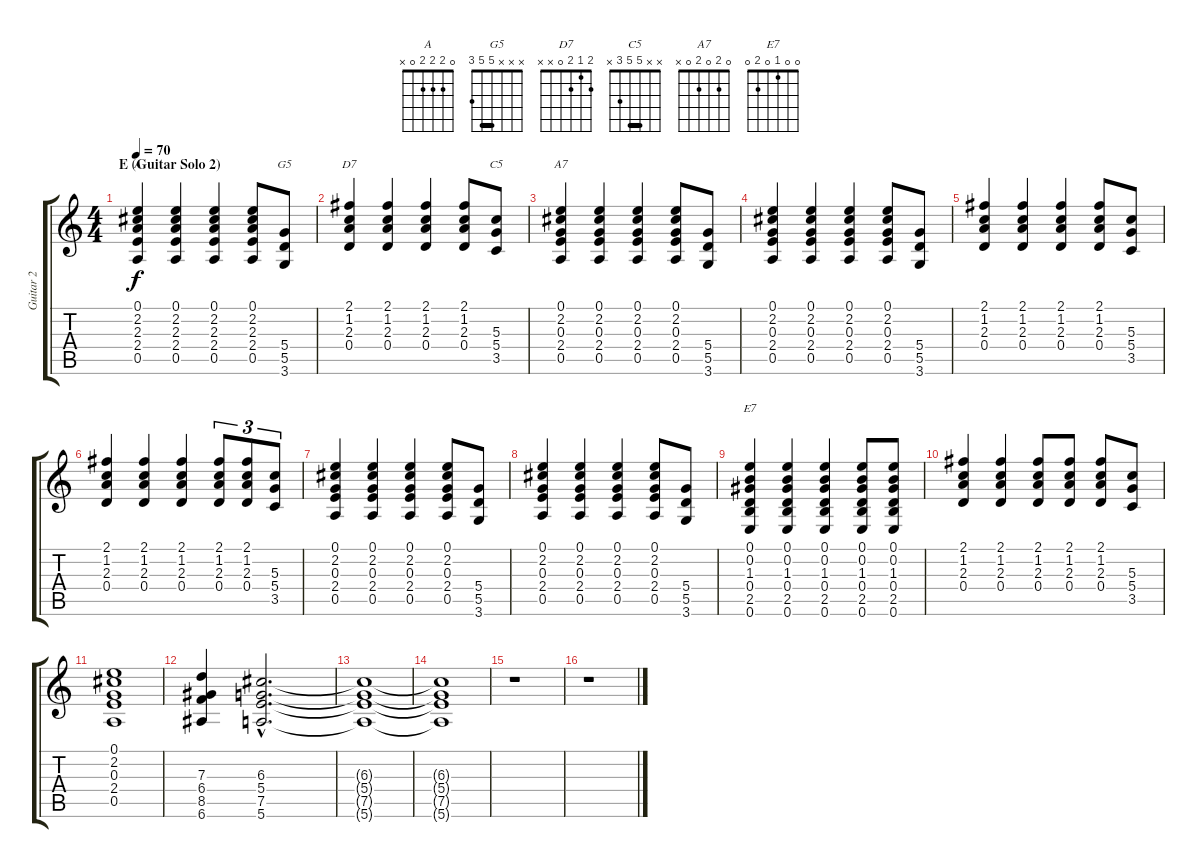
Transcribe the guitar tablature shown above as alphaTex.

\track ("Guitar 2" "Guitar 2") {instrument electricguitarclean}
\staff {score tabs}
\tuning (E4 B3 G3 D3 A2 E2) {hide}
\chord ("A" 0 2 2 2 0 x)
\chord ("G5" x x x 5 5 3) {barre 5}
\chord ("D7" 2 1 2 0 x x)
\chord ("C5" x x 5 5 3 x) {barre 5}
\chord ("A7" 0 2 0 2 0 x)
\chord ("E7" 0 0 1 0 2 0)
\ts (4 4)
\section ("" "E (Guitar Solo 2)")
\tempo 70
\clef g2
\ks c
(0.1 2.2 2.3 2.4 0.5).4{ch "A" dy f} (0.1 2.2 2.3 2.4 0.5).4 (0.1 2.2 2.3 2.4 0.5).4 (0.1 2.2 2.3 2.4 0.5).8 (5.4 5.5 3.6).8{ch "G5"} |
(2.1 1.2 2.3 0.4).4{ch "D7"} (2.1 1.2 2.3 0.4).4 (2.1 1.2 2.3 0.4).4 (2.1 1.2 2.3 0.4).8 (5.3 5.4 3.5).8{ch "C5"} |
(0.1 2.2 0.3 2.4 0.5).4{ch "A7"} (0.1 2.2 0.3 2.4 0.5).4 (0.1 2.2 0.3 2.4 0.5).4 (0.1 2.2 0.3 2.4 0.5).8 (5.4 5.5 3.6).8 |
(0.1 2.2 0.3 2.4 0.5).4 (0.1 2.2 0.3 2.4 0.5).4 (0.1 2.2 0.3 2.4 0.5).4 (0.1 2.2 0.3 2.4 0.5).8 (5.4 5.5 3.6).8 |
(2.1 1.2 2.3 0.4).4 (2.1 1.2 2.3 0.4).4 (2.1 1.2 2.3 0.4).4 (2.1 1.2 2.3 0.4).8 (5.3 5.4 3.5).8 |
(2.1 1.2 2.3 0.4).4 (2.1 1.2 2.3 0.4).4 (2.1 1.2 2.3 0.4).4 (2.1 1.2 2.3 0.4).8{tu (3 2)} (2.1 1.2 2.3 0.4).8{tu (3 2)} (5.3 5.4 3.5).8{tu (3 2)} |
(0.1 2.2 0.3 2.4 0.5).4 (0.1 2.2 0.3 2.4 0.5).4 (0.1 2.2 0.3 2.4 0.5).4 (0.1 2.2 0.3 2.4 0.5).8 (5.4 5.5 3.6).8 |
(0.1 2.2 0.3 2.4 0.5).4 (0.1 2.2 0.3 2.4 0.5).4 (0.1 2.2 0.3 2.4 0.5).4 (0.1 2.2 0.3 2.4 0.5).8 (5.4 5.5 3.6).8 |
(0.1 0.2 1.3 0.4 2.5 0.6).4{ch "E7"} (0.1 0.2 1.3 0.4 2.5 0.6).4 (0.1 0.2 1.3 0.4 2.5 0.6).4 (0.1 0.2 1.3 0.4 2.5 0.6).8 (0.1 0.2 1.3 0.4 2.5 0.6).8 |
(2.1 1.2 2.3 0.4).4 (2.1 1.2 2.3 0.4).4 (2.1 1.2 2.3 0.4).8 (2.1 1.2 2.3 0.4).8 (2.1 1.2 2.3 0.4).8 (5.3 5.4 3.5).8 |
(0.1 2.2 0.3 2.4 0.5).1 |
(7.3 6.4 8.5 6.6).4 (6.3{hac} 5.4{hac} 7.5{hac} 5.6{hac}).2{d} |
(6.3{t} 5.4{t} 7.5{t} 5.6{t}).1 |
(6.3{t} 5.4{t} 7.5{t} 5.6{t}).1 |
r.1 |
r.1
